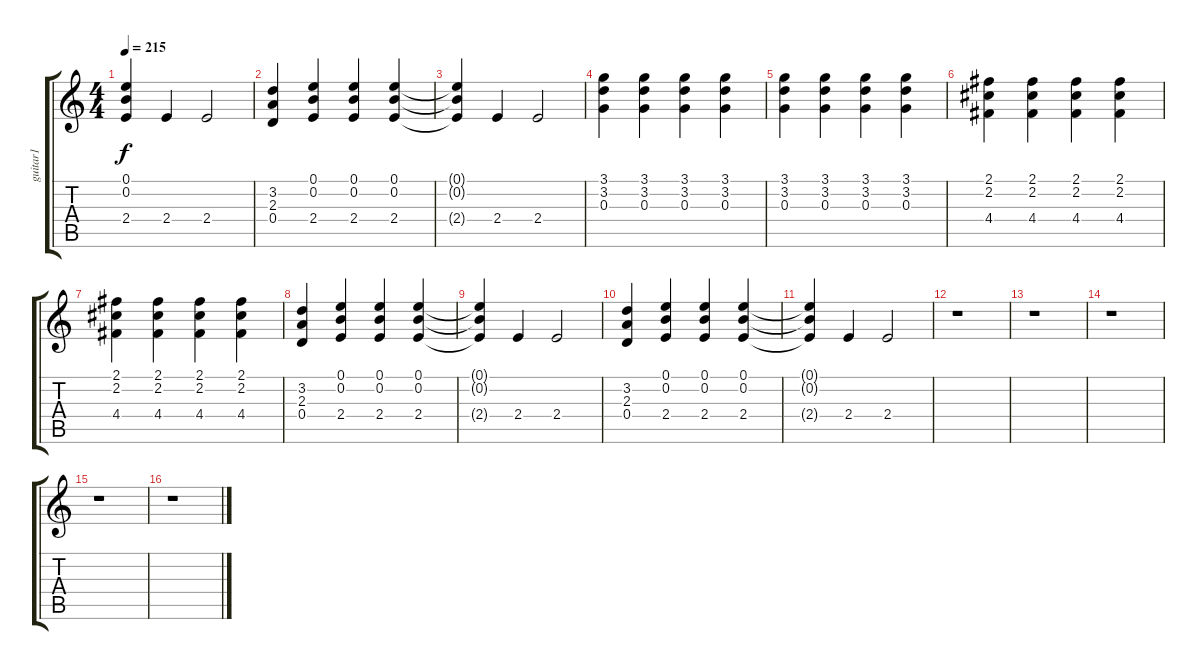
\track ("guitar1" "guitar1") {instrument distortionguitar}
\staff {score tabs}
\tuning (E4 B3 G3 D3 A2 E2) {hide}
\ts (4 4)
\tempo 215
\clef g2
\ks c
(0.1{t} 0.2{t} 2.4{t}).4{dy f} 2.4.4 2.4.2 |
(3.2 2.3 0.4).4 (0.1 0.2 2.4).4 (0.1 0.2 2.4).4 (0.1 0.2 2.4).4 |
(0.1{t} 0.2{t} 2.4{t}).4 2.4.4 2.4.2 |
(3.1 3.2 0.3).4 (3.1 3.2 0.3).4 (3.1 3.2 0.3).4 (3.1 3.2 0.3).4 |
(3.1 3.2 0.3).4 (3.1 3.2 0.3).4 (3.1 3.2 0.3).4 (3.1 3.2 0.3).4 |
(2.1 2.2 4.4).4 (2.1 2.2 4.4).4 (2.1 2.2 4.4).4 (2.1 2.2 4.4).4 |
(2.1 2.2 4.4).4 (2.1 2.2 4.4).4 (2.1 2.2 4.4).4 (2.1 2.2 4.4).4 |
(3.2 2.3 0.4).4 (0.1 0.2 2.4).4 (0.1 0.2 2.4).4 (0.1 0.2 2.4).4 |
(0.1{t} 0.2{t} 2.4{t}).4 2.4.4 2.4.2 |
(3.2 2.3 0.4).4 (0.1 0.2 2.4).4 (0.1 0.2 2.4).4 (0.1 0.2 2.4).4 |
(0.1{t} 0.2{t} 2.4{t}).4 2.4.4 2.4.2 |
r.1 |
r.1 |
r.1 |
r.1 |
r.1
